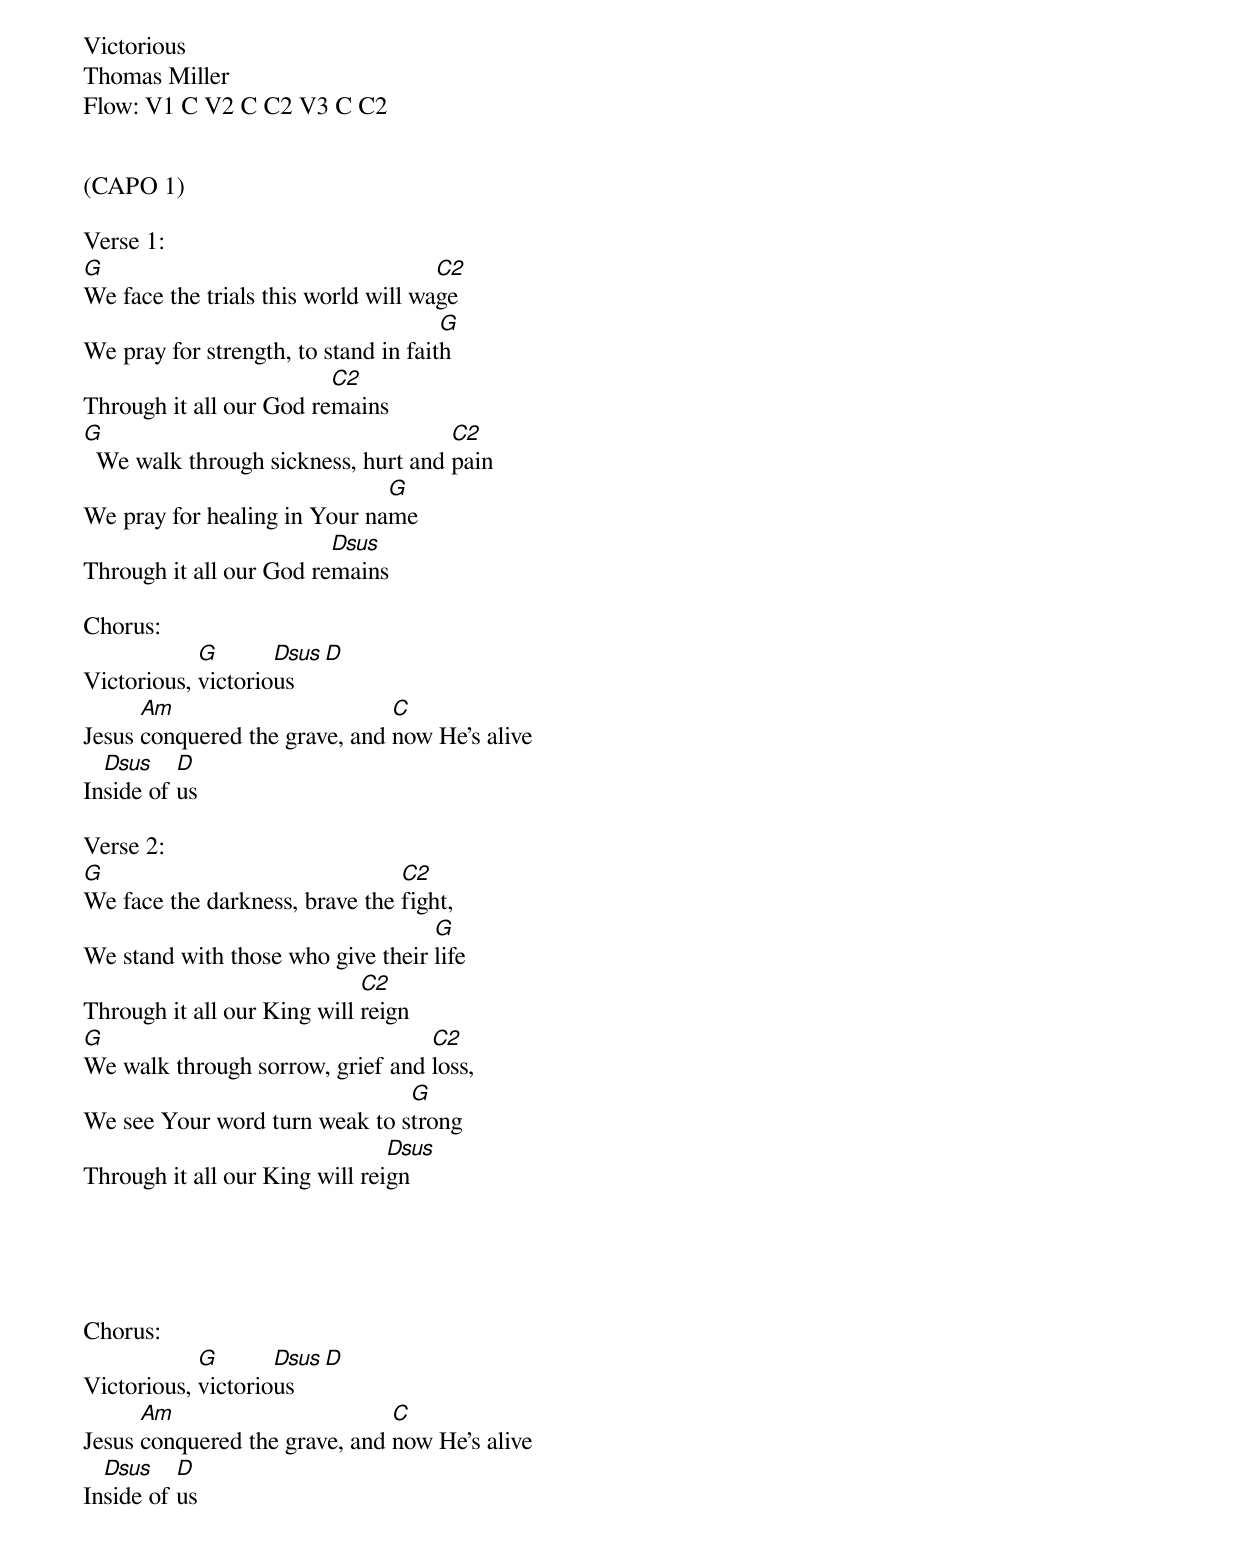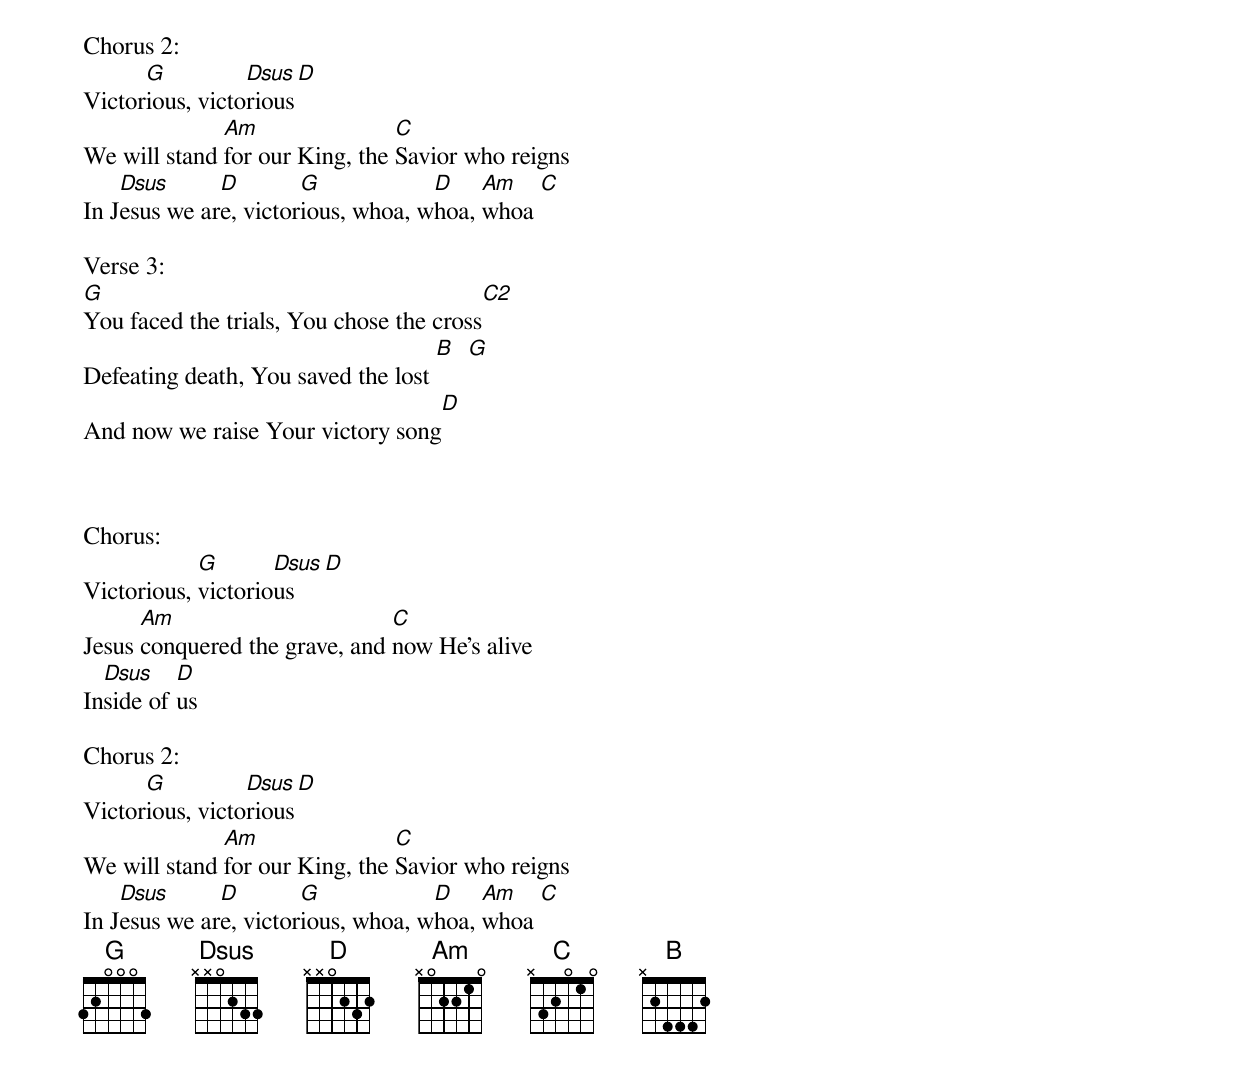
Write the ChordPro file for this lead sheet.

Victorious
Thomas Miller
Flow: V1 C V2 C C2 V3 C C2


(CAPO 1)

Verse 1:
[G]We face the trials this world will wa[C2]ge
We pray for strength, to stand in fait[G]h
Through it all our God re[C2]mains
[G]  We walk through sickness, hurt and [C2]pain
We pray for healing in Your na[G]me
Through it all our God re[Dsus]mains

Chorus:
Victorious, [G]victorio[Dsus]us    [D]
Jesus [Am]conquered the grave, and [C]now He's alive
In[Dsus]side of [D]us

Verse 2:
[G]We face the darkness, brave the [C2]fight,
We stand with those who give their [G]life
Through it all our King will [C2]reign
[G]We walk through sorrow, grief and [C2]loss,
We see Your word turn weak to s[G]trong
Through it all our King will rei[Dsus]gn





Chorus:
Victorious, [G]victorio[Dsus]us    [D]
Jesus [Am]conquered the grave, and [C]now He's alive
In[Dsus]side of [D]us

Chorus 2:
Victor[G]ious, victo[Dsus]rious[D]
We will stand [Am]for our King, the [C]Savior who reigns
In J[Dsus]esus we ar[D]e, victor[G]ious, whoa, w[D]hoa, [Am]whoa [C]

Verse 3:
[G]You faced the trials, You chose the cross[C2]
Defeating death, You saved the lost [B]  [G]
And now we raise Your victory song[D]



Chorus:
Victorious, [G]victorio[Dsus]us    [D]
Jesus [Am]conquered the grave, and [C]now He's alive
In[Dsus]side of [D]us

Chorus 2:
Victor[G]ious, victo[Dsus]rious[D]
We will stand [Am]for our King, the [C]Savior who reigns
In J[Dsus]esus we ar[D]e, victor[G]ious, whoa, w[D]hoa, [Am]whoa [C]
